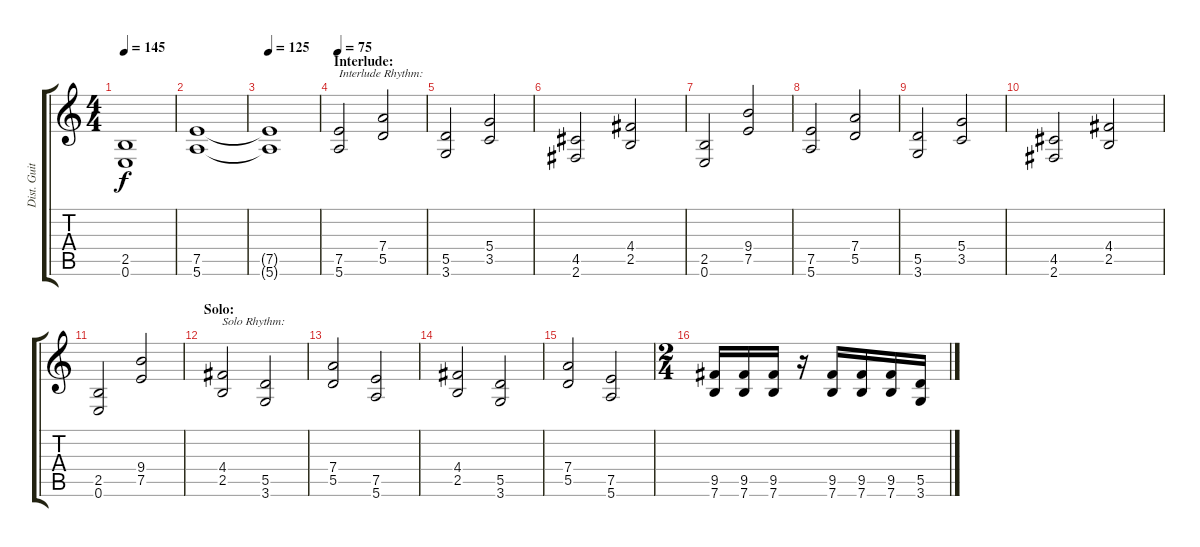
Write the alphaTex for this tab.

\track ("Dist. Guitar 2" "Dist. Guit") {instrument distortionguitar}
\staff {score tabs}
\tuning (E4 B3 G3 D3 A2 E2) {hide}
\ts (4 4)
\tempo 145
\clef g2
\ks c
(2.5 0.6).1{dy f} |
(7.5 5.6).1 |
\tempo 125
(7.5{t} 5.6{t}).1 |
\section ("" "Interlude:")
\tempo 75
(7.5 5.6).2{txt "Interlude Rhythm:"} (7.4 5.5).2 |
(5.5 3.6).2 (5.4 3.5).2 |
(4.5 2.6).2 (4.4 2.5).2 |
(2.5 0.6).2 (9.4 7.5).2 |
(7.5 5.6).2 (7.4 5.5).2 |
(5.5 3.6).2 (5.4 3.5).2 |
(4.5 2.6).2 (4.4 2.5).2 |
(2.5 0.6).2 (9.4 7.5).2 |
\section ("" "Solo:")
(4.4 2.5).2{txt "Solo Rhythm:"} (5.5 3.6).2 |
(7.4 5.5).2 (7.5 5.6).2 |
(4.4 2.5).2 (5.5 3.6).2 |
(7.4 5.5).2 (7.5 5.6).2 |
\ts (2 4)
(9.5 7.6).16 (9.5 7.6).16 (9.5 7.6).16 r.16 (9.5 7.6).16 (9.5 7.6).16 (9.5 7.6).16 (5.5 3.6).16
